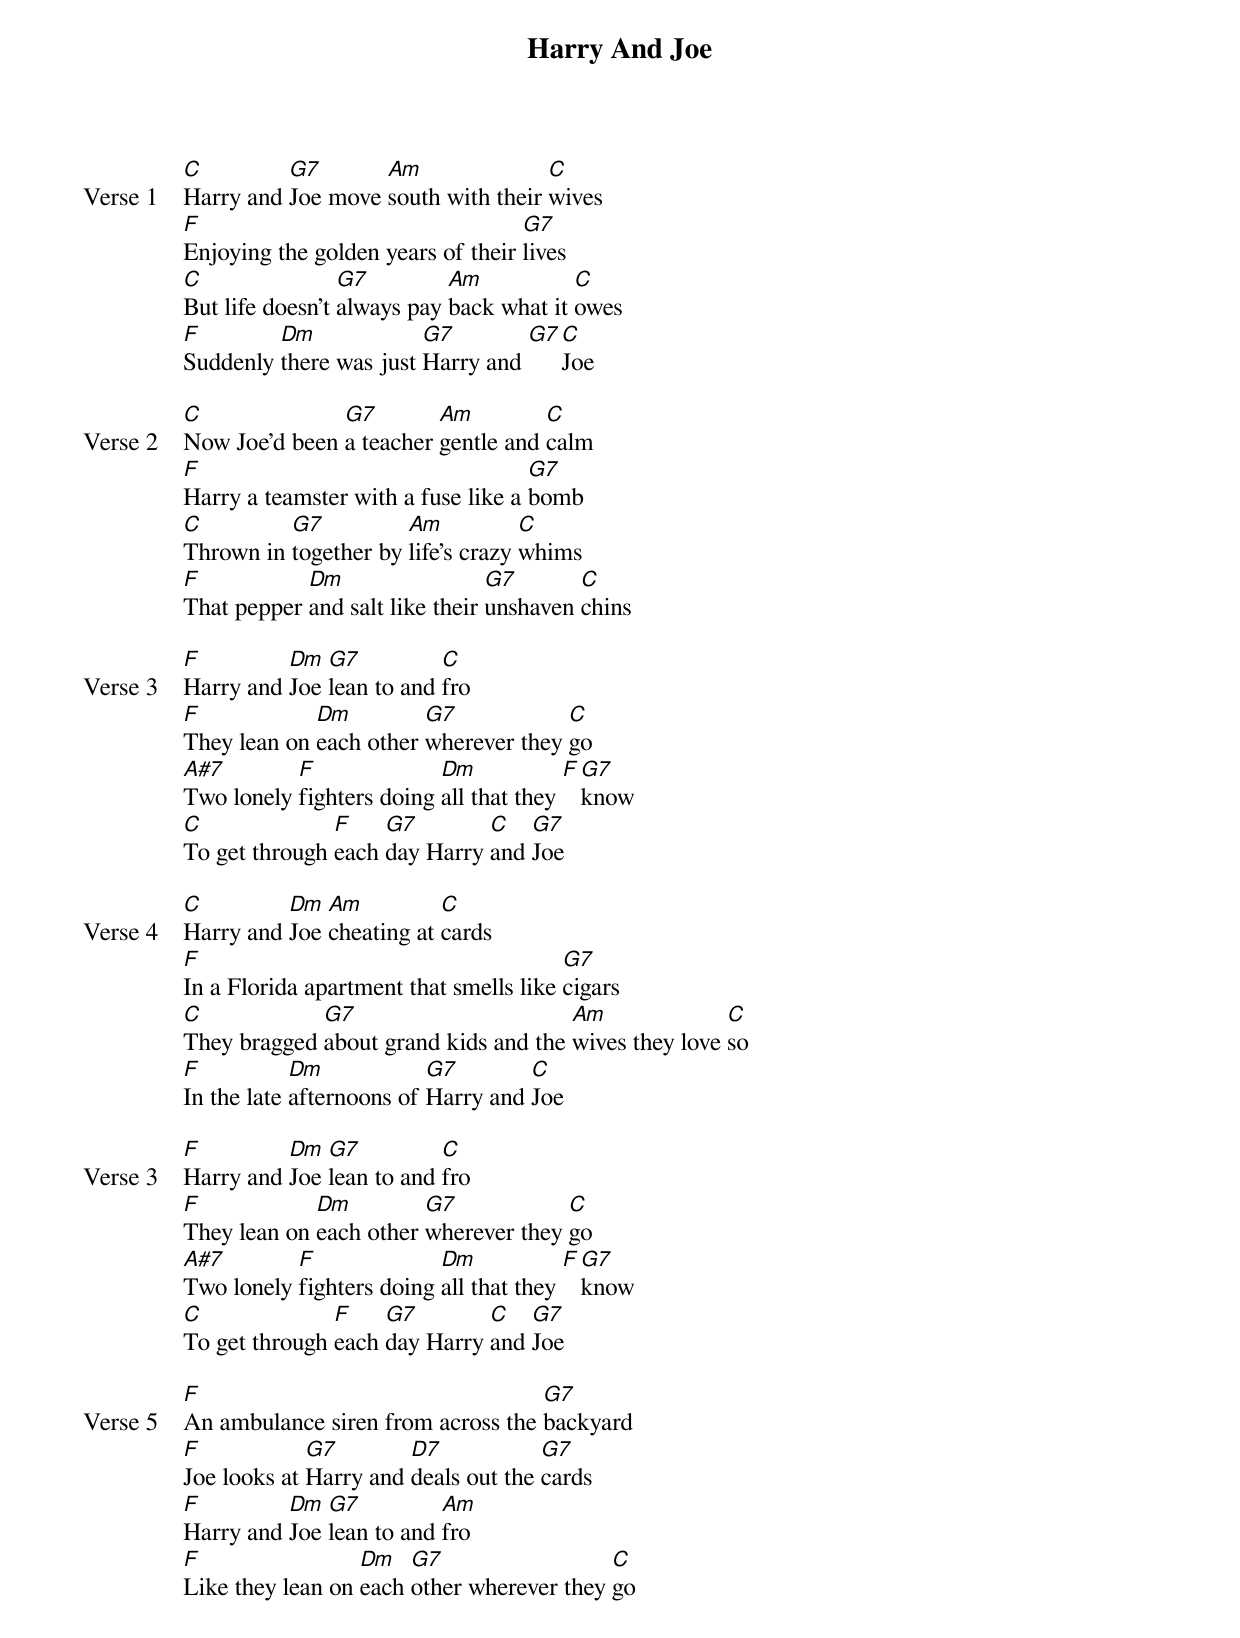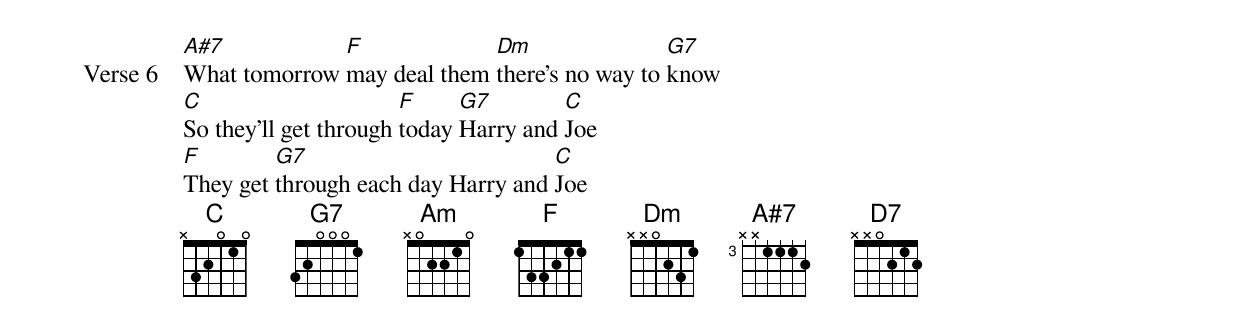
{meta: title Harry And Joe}
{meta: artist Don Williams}
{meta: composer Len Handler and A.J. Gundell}

{start_of_verse: Verse 1}
[C]Harry and [G7]Joe move [Am]south with their [C]wives
[F]Enjoying the golden years of their [G7]lives
[C]But life doesn't [G7]always pay [Am]back what it [C]owes
[F]Suddenly [Dm]there was just [G7]Harry and [G7][C]Joe
{end_of_verse}

{start_of_verse: Verse 2}
[C]Now Joe'd been [G7]a teacher [Am]gentle and [C]calm
[F]Harry a teamster with a fuse like a [G7]bomb
[C]Thrown in [G7]together by [Am]life's crazy [C]whims
[F]That pepper [Dm]and salt like their [G7]unshaven [C]chins
{end_of_verse}

{start_of_verse: Verse 3}
[F]Harry and [Dm]Joe [G7]lean to and [C]fro
[F]They lean on [Dm]each other [G7]wherever they [C]go
[A#7]Two lonely [F]fighters doing [Dm]all that they [F][G7]know
[C]To get through [F]each [G7]day Harry [C]and [G7]Joe
{end_of_verse}

{start_of_verse: Verse 4}
[C]Harry and [Dm]Joe [Am]cheating at [C]cards
[F]In a Florida apartment that smells like [G7]cigars
[C]They bragged [G7]about grand kids and the [Am]wives they love [C]so
[F]In the late [Dm]afternoons of [G7]Harry and [C]Joe
{end_of_verse}

{start_of_verse: Verse 3}
[F]Harry and [Dm]Joe [G7]lean to and [C]fro
[F]They lean on [Dm]each other [G7]wherever they [C]go
[A#7]Two lonely [F]fighters doing [Dm]all that they [F][G7]know
[C]To get through [F]each [G7]day Harry [C]and [G7]Joe
{end_of_verse}

{start_of_verse: Verse 5}
[F]An ambulance siren from across the [G7]backyard
[F]Joe looks at [G7]Harry and [D7]deals out the [G7]cards
[F]Harry and [Dm]Joe [G7]lean to and [Am]fro
[F]Like they lean on [Dm]each [G7]other wherever they [C]go
{end_of_verse}

{start_of_verse: Verse 6}
[A#7]What tomorrow [F]may deal them [Dm]there's no way to [G7]know
[C]So they'll get through [F]today [G7]Harry and [C]Joe
[F]They get [G7]through each day Harry and [C]Joe
{end_of_verse}
